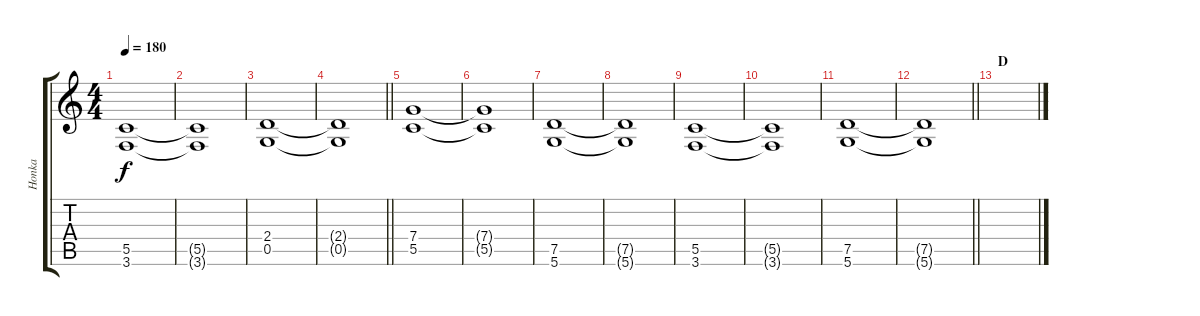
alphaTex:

\track ("Honka" "Honka") {instrument distortionguitar}
\staff {score tabs}
\tuning (D4 A3 F3 C3 G2 D2) {hide}
\ts (4 4)
\tempo 180
\clef g2
\ks c
(5.5 3.6).1{dy f} |
(5.5{t} 3.6{t}).1 |
(2.4 0.5).1 |
\barLineRight lightlight
(2.4{t} 0.5{t}).1 |
(7.4 5.5).1 |
(7.4{t} 5.5{t}).1 |
(7.5 5.6).1 |
(7.5{t} 5.6{t}).1 |
(5.5 3.6).1 |
(5.5{t} 3.6{t}).1 |
(7.5 5.6).1 |
\barLineRight lightlight
(7.5{t} 5.6{t}).1 |
\section ("" "D")
